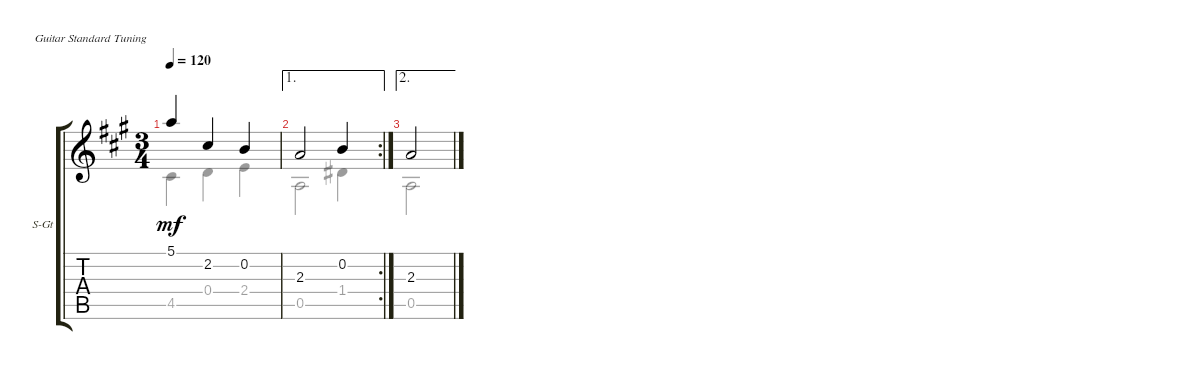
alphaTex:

\defaultSystemsLayout 4
\bracketExtendMode groupsimilarinstruments
\firstSystemTrackNameOrientation horizontal
\otherSystemsTrackNameOrientation horizontal
\track ("Steel Guitar" "S-Gt") {instrument acousticguitarsteel}
\staff {score tabs}
\tuning (E4 B3 G3 D3 A2 E2)
\voice
\ts (3 4)
\tempo 120
\clef g2
\ks a
5.1.4{dy mf} 2.2.4 0.2.4 |
\ae 1
\rc 2
2.3.2 0.2.4 |
\ae 2
2.3.2
\voice
\clef g2
\ottava regular
\simile none
\ks a
4.5.4{dy mf} 0.4.4 2.4.4 |
0.5.2 1.4.4 |
0.5.2
